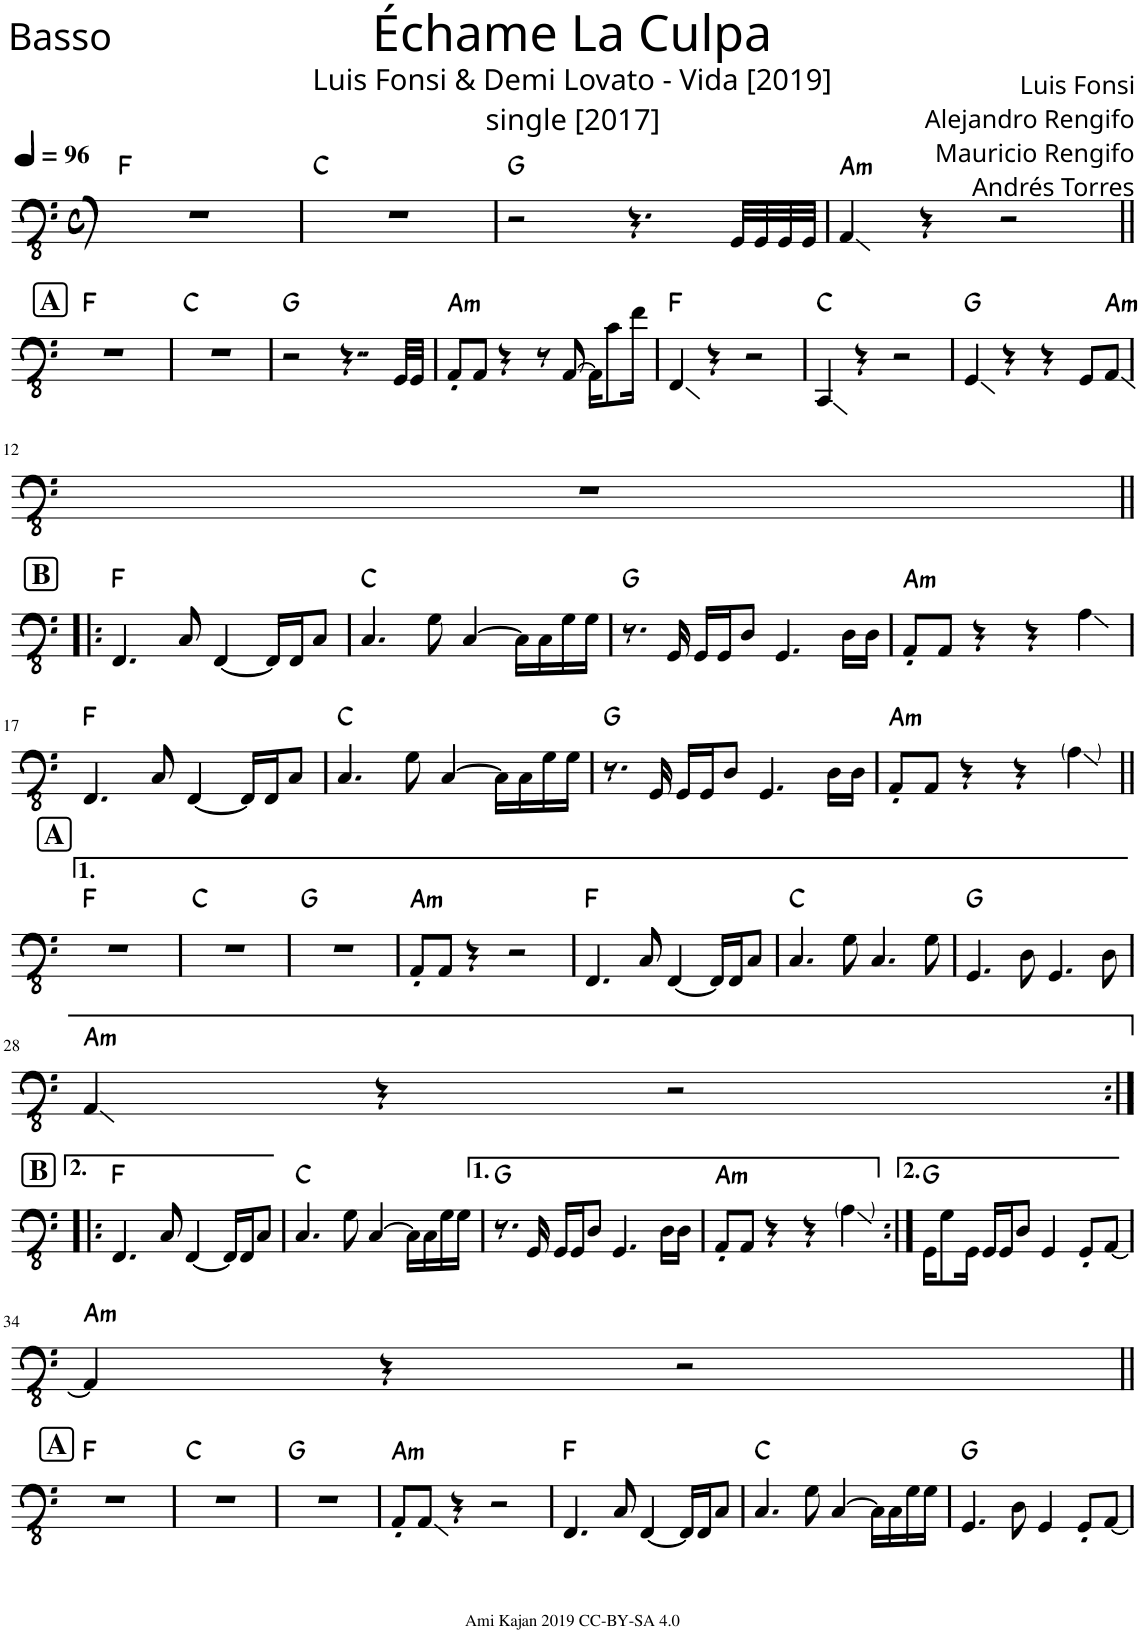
**kern	**harte
*part1	*part1
*staff1	*
*I"Piano	*
*I'Pno.	*
*clefFv4	*
*k[]	*
*M4/4	*
*met(c)	*
*MM96	*
=1	=1
1r	F:maj
=2	=2
1r	C:maj
=3	=3
2r	G:maj
4.r	.
32GGG/LLL	.
32GGG/	.
32GGG/	.
32GGG/JJJ	.
=4	=4
!	!LO:H:kt=m
4AAA/	A:min
4r	.
2r	.
!!LO:LB:g=z
!!LO:REH:place=s1:a:B:cj:fs=14:t=A
=5||	=5||
1r	F:maj
=6	=6
1r	C:maj
=7	=7
2r	G:maj
4..r	.
32GGG/LLL	.
32GGG/JJJ	.
=8	=8
!	!LO:H:kt=m
8AAA'/L	A:min
8AAA/J	.
4r	.
8r	.
[8AAA/	.
16AAA\KL]	.
8C\	.
16F\Jk	.
=9	=9
4FFF/	F:maj
4r	.
2r	.
=10	=10
4CCC/	C:maj
4r	.
2r	.
=11	=11
4GGG/	G:maj
4r	.
4r	.
8GGG/L	.
!	!LO:H:kt=m
8AAA/J	A:min
!!LO:LB:g=z
=12	=12
1r	.
!!LO:LB:g=z
!!LO:REH:place=s1:a:B:cj:fs=14:t=B
=13!|:	=13!|:
4.FFF/	F:maj
8CC/	.
[4FFF/	.
16FFF/LL]	.
16FFF/J	.
8CC/J	.
=14	=14
4.CC/	C:maj
8GG\	.
[4CC/	.
16CC\LL]	.
16CC\	.
16GG\	.
16GG\JJ	.
=15	=15
8.r	G:maj
16GGG/	.
16GGG/LL	.
16GGG/J	.
8DD/J	.
4.GGG/	.
16DD\LL	.
16DD\JJ	.
=16	=16
!	!LO:H:kt=m
8AAA'/L	A:min
8AAA/J	.
4r	.
4r	.
4AA\	.
!!LO:LB:g=z
=17	=17
4.FFF/	F:maj
8CC/	.
[4FFF/	.
16FFF/LL]	.
16FFF/J	.
8CC/J	.
=18	=18
4.CC/	C:maj
8GG\	.
[4CC/	.
16CC\LL]	.
16CC\	.
16GG\	.
16GG\JJ	.
=19	=19
8.r	G:maj
16GGG/	.
16GGG/LL	.
16GGG/J	.
8DD/J	.
4.GGG/	.
16DD\LL	.
16DD\JJ	.
=20	=20
!	!LO:H:kt=m
8AAA'/L	A:min
8AAA/J	.
4r	.
4r	.
4AA\	.
!!LO:LB:g=z
!!LO:REH:place=s1:a:B:cj:fs=14:t=A
=21||	=21||
1r	F:maj
=22	=22
1r	C:maj
=23	=23
1r	G:maj
=24	=24
!	!LO:H:kt=m
8AAA'/L	A:min
8AAA/J	.
4r	.
2r	.
=25	=25
4.FFF/	F:maj
8CC/	.
[4FFF/	.
16FFF/LL]	.
16FFF/J	.
8CC/J	.
=26	=26
4.CC/	C:maj
8GG\	.
4.CC/	.
8GG\	.
=27	=27
4.GGG/	G:maj
8DD\	.
4.GGG/	.
8DD\	.
!!LO:LB:g=z
=28	=28
!	!LO:H:kt=m
4AAA/	A:min
4r	.
2r	.
!!LO:LB:g=z
!!LO:REH:place=s1:a:B:cj:fs=14:t=B
=29:|!|:	=29:|!|:
4.FFF/	F:maj
8CC/	.
[4FFF/	.
16FFF/LL]	.
16FFF/J	.
8CC/J	.
=30	=30
4.CC/	C:maj
8GG\	.
[4CC/	.
16CC\LL]	.
16CC\	.
16GG\	.
16GG\JJ	.
=31	=31
8.r	G:maj
16GGG/	.
16GGG/LL	.
16GGG/J	.
8DD/J	.
4.GGG/	.
16DD\LL	.
16DD\JJ	.
=32	=32
!	!LO:H:kt=m
8AAA'/L	A:min
8AAA/J	.
4r	.
4r	.
4AA\	.
=33:|!	=33:|!
16GGG\KL	G:maj
8GG\	.
16GGG\Jk	.
16GGG/LL	.
16GGG/J	.
8DD/J	.
4GGG/	.
8GGG'/L	.
[8AAA/J	.
!!LO:LB:g=z
=34	=34
!	!LO:H:kt=m
4AAA/]	A:min
4r	.
2r	.
!!LO:LB:g=z
!!LO:REH:place=s1:a:B:cj:fs=14:t=A
=35||	=35||
1r	F:maj
=36	=36
1r	C:maj
=37	=37
1r	G:maj
=38	=38
!	!LO:H:kt=m
8AAA'/L	A:min
8AAA/J	.
4r	.
2r	.
=39	=39
4.FFF/	F:maj
8CC/	.
[4FFF/	.
16FFF/LL]	.
16FFF/J	.
8CC/J	.
=40	=40
4.CC/	C:maj
8GG\	.
[4CC/	.
16CC\LL]	.
16CC\	.
16GG\	.
16GG\JJ	.
=41	=41
4.GGG/	G:maj
8DD\	.
4GGG/	.
8GGG'/L	.
[8AAA/J	.
=	=
*-	*-
